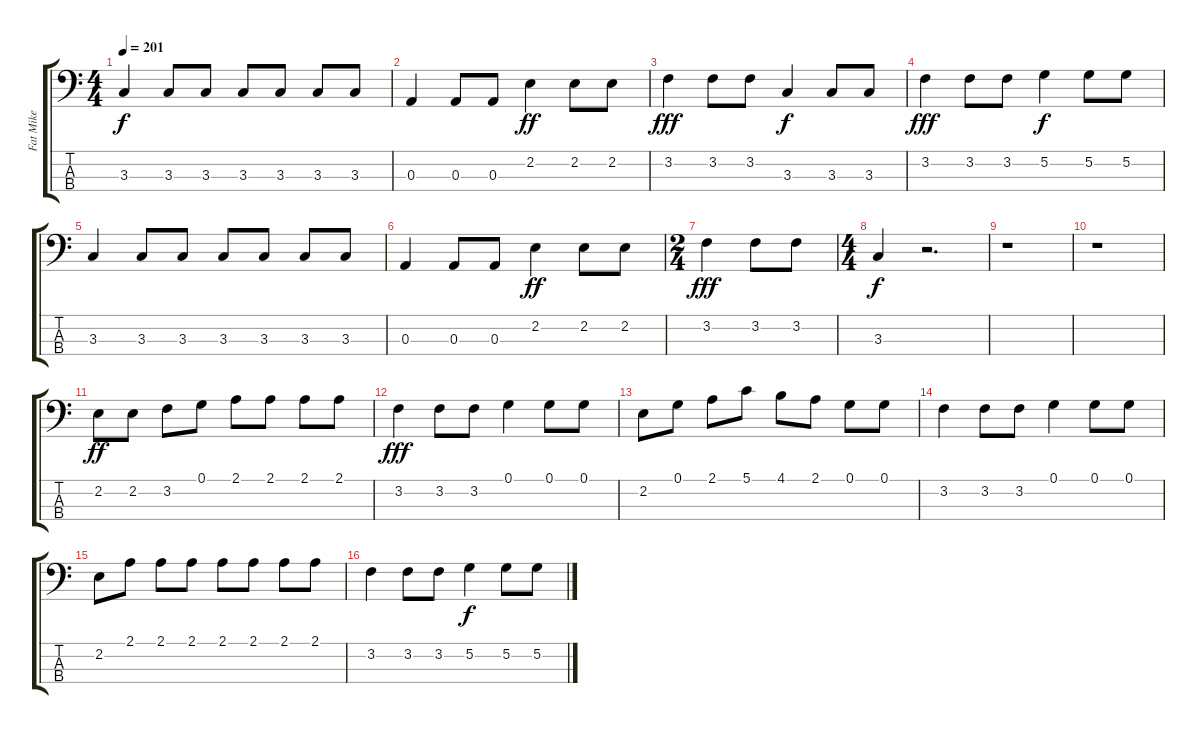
\track ("Fat Mike " "Fat Mike ") {instrument electricbasspick}
\staff {score tabs}
\tuning (G2 D2 A1 E1) {hide}
\ts (4 4)
\tempo 201
\clef f4
\ks c
3.3.4{dy f} 3.3.8 3.3.8 3.3.8 3.3.8 3.3.8 3.3.8 |
0.3.4 0.3.8 0.3.8 2.2.4{dy ff} 2.2.8 2.2.8 |
3.2.4{dy fff} 3.2.8 3.2.8 3.3.4{dy f} 3.3.8 3.3.8 |
3.2.4{dy fff} 3.2.8 3.2.8 5.2.4{dy f} 5.2.8 5.2.8 |
3.3.4 3.3.8 3.3.8 3.3.8 3.3.8 3.3.8 3.3.8 |
0.3.4 0.3.8 0.3.8 2.2.4{dy ff} 2.2.8 2.2.8 |
\ts (2 4)
3.2.4{dy fff} 3.2.8 3.2.8 |
\ts (4 4)
3.3.4{dy f} r.2{d} |
r.1 |
r.1 |
2.2.8{dy ff} 2.2.8 3.2.8 0.1.8 2.1.8 2.1.8 2.1.8 2.1.8 |
3.2.4{dy fff} 3.2.8 3.2.8 0.1.4 0.1.8 0.1.8 |
2.2.8 0.1.8 2.1.8 5.1.8 4.1.8 2.1.8 0.1.8 0.1.8 |
3.2.4 3.2.8 3.2.8 0.1.4 0.1.8 0.1.8 |
2.2.8 2.1.8 2.1.8 2.1.8 2.1.8 2.1.8 2.1.8 2.1.8 |
3.2.4 3.2.8 3.2.8 5.2.4{dy f} 5.2.8 5.2.8
